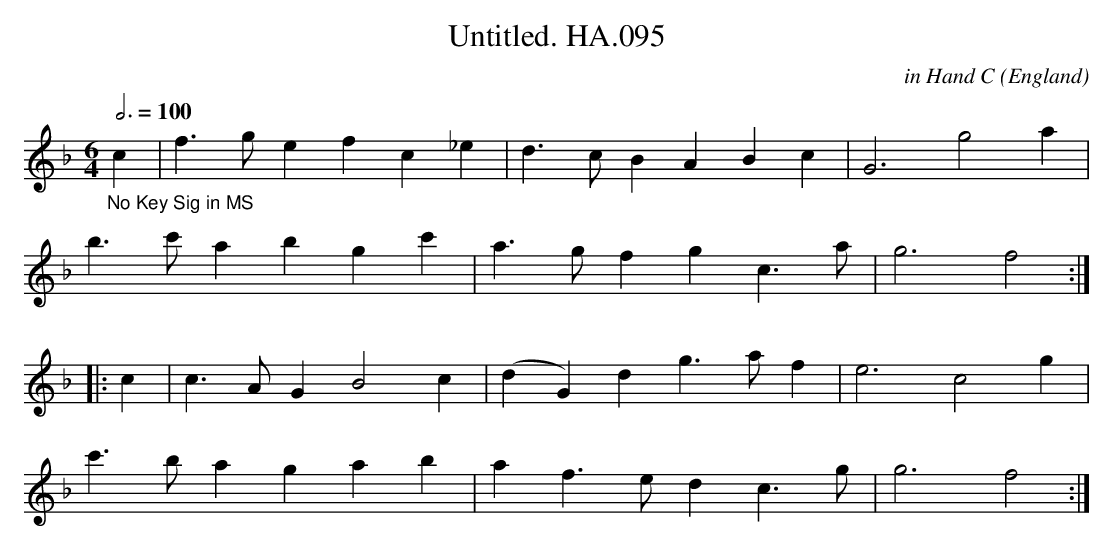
X:1
T:Untitled. HA.095
C:in Hand C
L:1/4
M:6/4
O:England
Q:3/4=100
K:F
"_No Key Sig in MS"c|f>ge fc_e|d>cB ABc|G3 g2a|!
b>c'a bgc'|a>gf gc>a|g3f2:|!
|:c|c>AG B2c|(dG)d g>af|e3c2g|!
c'>ba gab|af>e dc>g|g3f2:|
